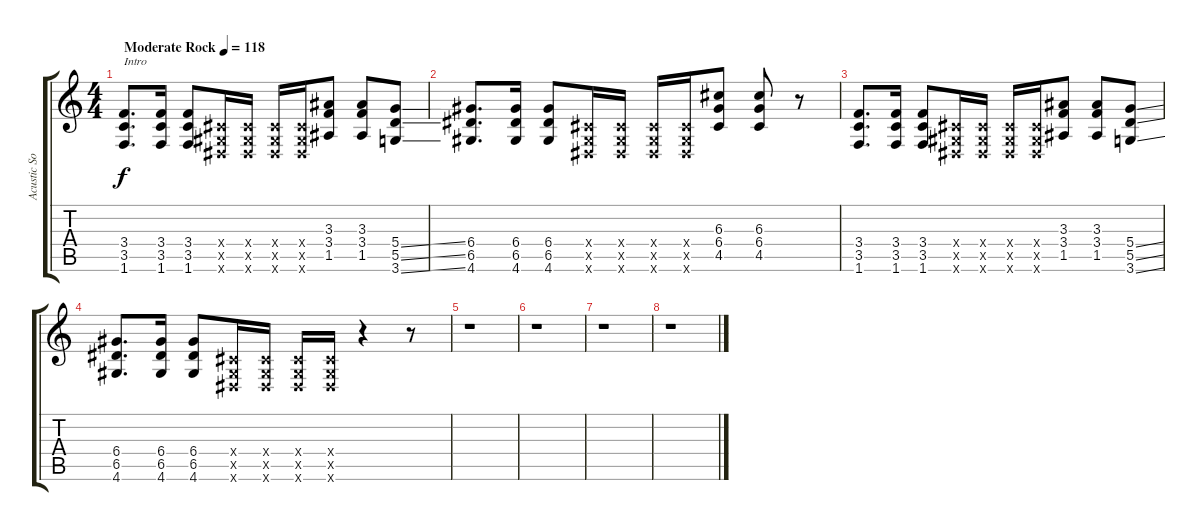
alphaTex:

\track ("Acustic Sound" "Acustic So") {instrument acousticguitarsteel}
\staff {score tabs}
\tuning (E4 B3 G3 D3 A2 E2) {hide}
\ts (4 4)
\tempo (118 "Moderate Rock")
\clef g2
\ks c
(3.4 3.5 1.6).8{d txt "Intro" dy f instrument acousticguitarsteel} (3.4 3.5 1.6).16 (3.4 3.5 1.6).8 (-1.4{x} -1.5{x} -1.6{x}).16 (-1.4{x} -1.5{x} -1.6{x}).16 (-1.4{x} -1.5{x} -1.6{x}).16 (-1.4{x} -1.5{x} -1.6{x}).16 (3.3 3.4 1.5).8 (3.3 3.4 1.5).8 (5.4{ss} 5.5{ss} 3.6{ss}).8 |
(6.4 6.5 4.6).8{d} (6.4 6.5 4.6).16 (6.4 6.5 4.6).8 (-1.4{x} -1.5{x} -1.6{x}).16 (-1.4{x} -1.5{x} -1.6{x}).16 (-1.4{x} -1.5{x} -1.6{x}).16 (-1.4{x} -1.5{x} -1.6{x}).16 (6.3 6.4 4.5).8 (6.3 6.4 4.5).8 r.8 |
(3.4 3.5 1.6).8{d} (3.4 3.5 1.6).16 (3.4 3.5 1.6).8 (-1.4{x} -1.5{x} -1.6{x}).16 (-1.4{x} -1.5{x} -1.6{x}).16 (-1.4{x} -1.5{x} -1.6{x}).16 (-1.4{x} -1.5{x} -1.6{x}).16 (3.3 3.4 1.5).8 (3.3 3.4 1.5).8 (5.4{ss} 5.5{ss} 3.6{ss}).8 |
(6.4 6.5 4.6).8{d} (6.4 6.5 4.6).16 (6.4 6.5 4.6).8 (-1.4{x} -1.5{x} -1.6{x}).16 (-1.4{x} -1.5{x} -1.6{x}).16 (-1.4{x} -1.5{x} -1.6{x}).16 (-1.4{x} -1.5{x} -1.6{x}).16 r.4 r.8 |
r.1 |
r.1 |
r.1 |
r.1
